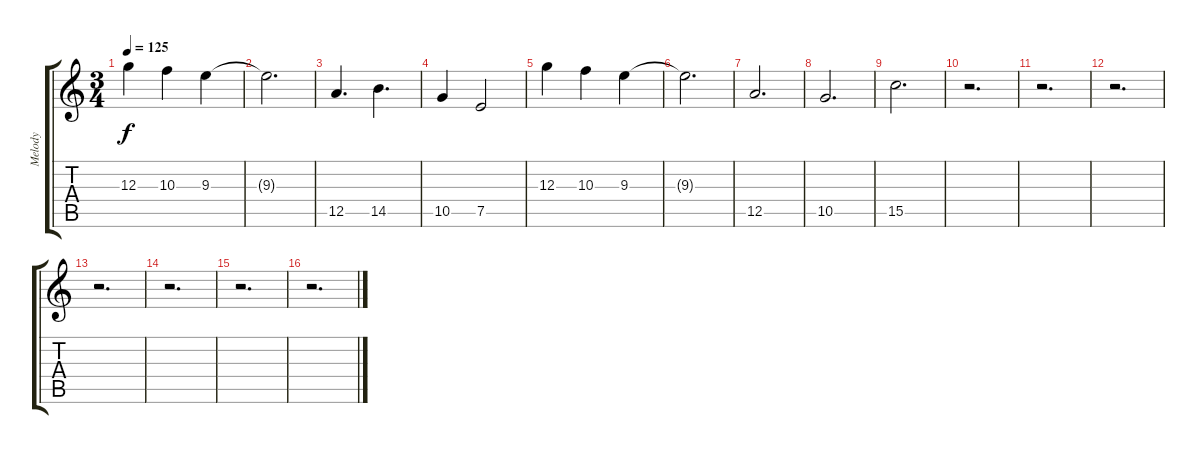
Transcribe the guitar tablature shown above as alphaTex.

\track ("Melody" "Melody") {instrument electricguitarjazz}
\staff {score tabs}
\tuning (E4 B3 G3 D3 A2 E2) {hide}
\ts (3 4)
\tempo 125
\clef g2
\ks c
12.3.4{dy f} 10.3.4 9.3.4 |
9.3{t}.2{d} |
12.5.4{d} 14.5.4{d} |
10.5.4 7.5.2 |
12.3.4 10.3.4 9.3.4 |
9.3{t}.2{d} |
12.5.2{d} |
10.5.2{d} |
15.5.2{d} |
r.2{d} |
r.2{d} |
r.2{d} |
r.2{d} |
r.2{d} |
r.2{d} |
r.2{d}
